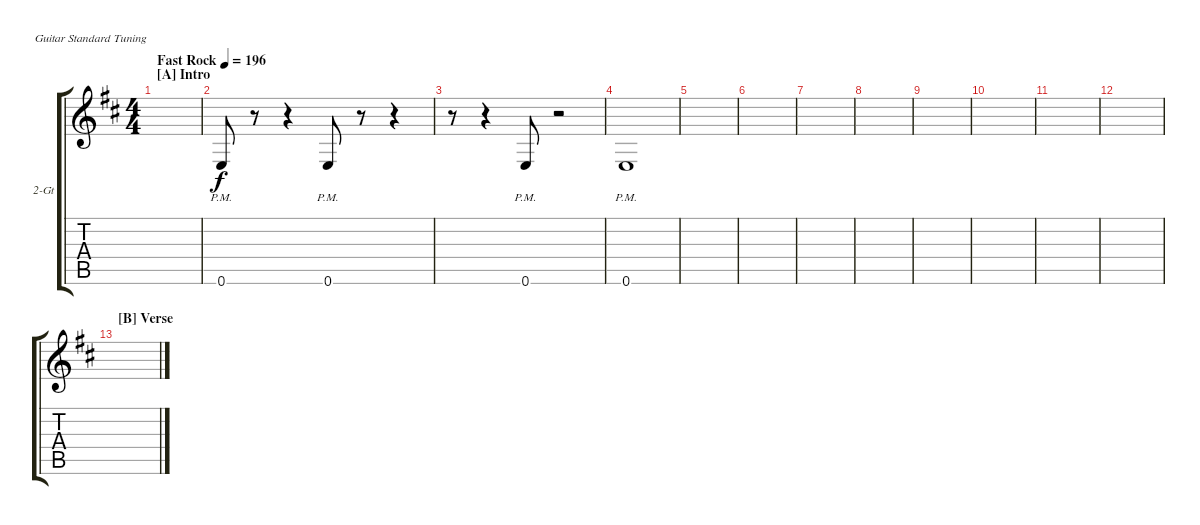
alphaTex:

\defaultSystemsLayout 4
\bracketExtendMode groupsimilarinstruments
\firstSystemTrackNameOrientation horizontal
\otherSystemsTrackNameOrientation horizontal
\track ("2 Guitar" "2-Gt") {instrument distortionguitar}
\staff {score tabs}
\tuning (E4 B3 G3 D3 A2 E2)
\ts (4 4)
\section ("A" "Intro")
\tempo (196 "Fast Rock")
\clef g2
\ks d
|
0.6{pm}.8 r.8 r.4 0.6{pm}.8 r.8 r.4 |
r.8 r.4 0.6{pm}.8 r.2 |
0.6{pm}.1 |
|
|
|
|
|
|
|
|
\section ("B" "Verse")
